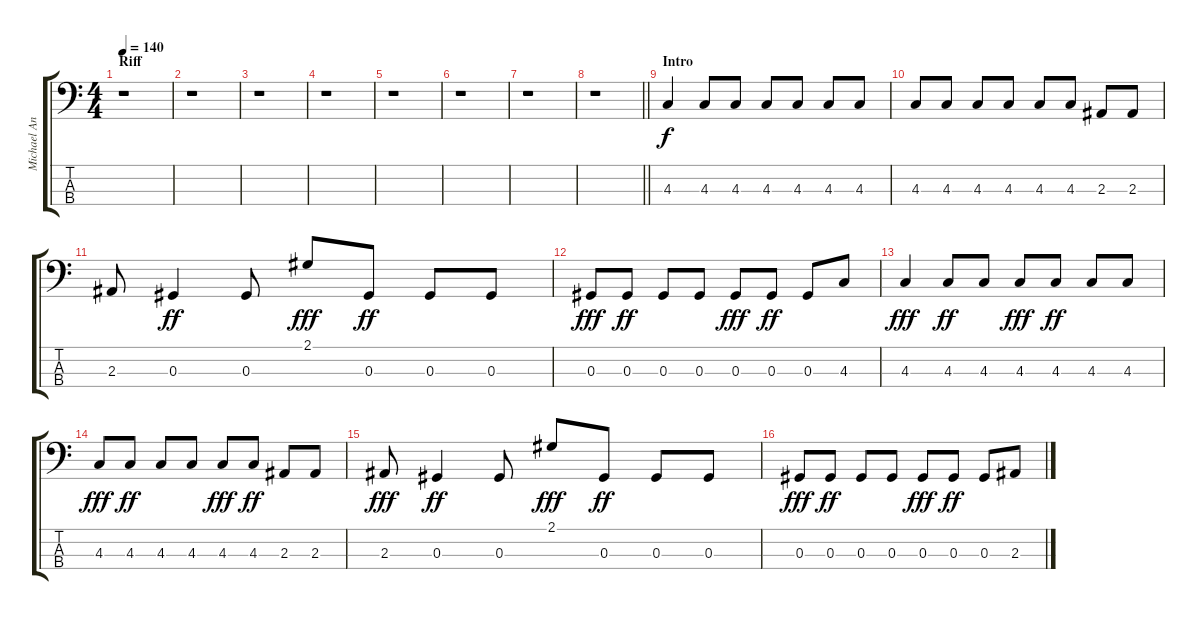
\track ("Michael Antony" "Michael An") {instrument electricbassfinger}
\staff {score tabs}
\tuning (Gb2 Db2 Ab1 Eb1) {hide}
\ts (4 4)
\section ("" "Riff")
\tempo 140
\clef f4
\ks c
r.1{dy f instrument electricbassfinger} |
r.1 |
r.1 |
r.1 |
r.1 |
r.1 |
r.1 |
\barLineRight lightlight
r.1 |
\section ("" "Intro")
4.3.4 4.3.8 4.3.8 4.3.8 4.3.8 4.3.8 4.3.8 |
4.3.8 4.3.8 4.3.8 4.3.8 4.3.8 4.3.8 2.3.8 2.3.8 |
2.3.8 0.3.4{dy ff} 0.3.8 2.1.8{dy fff} 0.3.8{dy ff} 0.3.8 0.3.8 |
0.3.8{dy fff} 0.3.8{dy ff} 0.3.8 0.3.8 0.3.8{dy fff} 0.3.8{dy ff} 0.3.8 4.3.8 |
4.3.4{dy fff} 4.3.8{dy ff} 4.3.8 4.3.8{dy fff} 4.3.8{dy ff} 4.3.8 4.3.8 |
4.3.8{dy fff} 4.3.8{dy ff} 4.3.8 4.3.8 4.3.8{dy fff} 4.3.8{dy ff} 2.3.8 2.3.8 |
2.3.8{dy fff} 0.3.4{dy ff} 0.3.8 2.1.8{dy fff} 0.3.8{dy ff} 0.3.8 0.3.8 |
0.3.8{dy fff} 0.3.8{dy ff} 0.3.8 0.3.8 0.3.8{dy fff} 0.3.8{dy ff} 0.3.8 2.3.8
